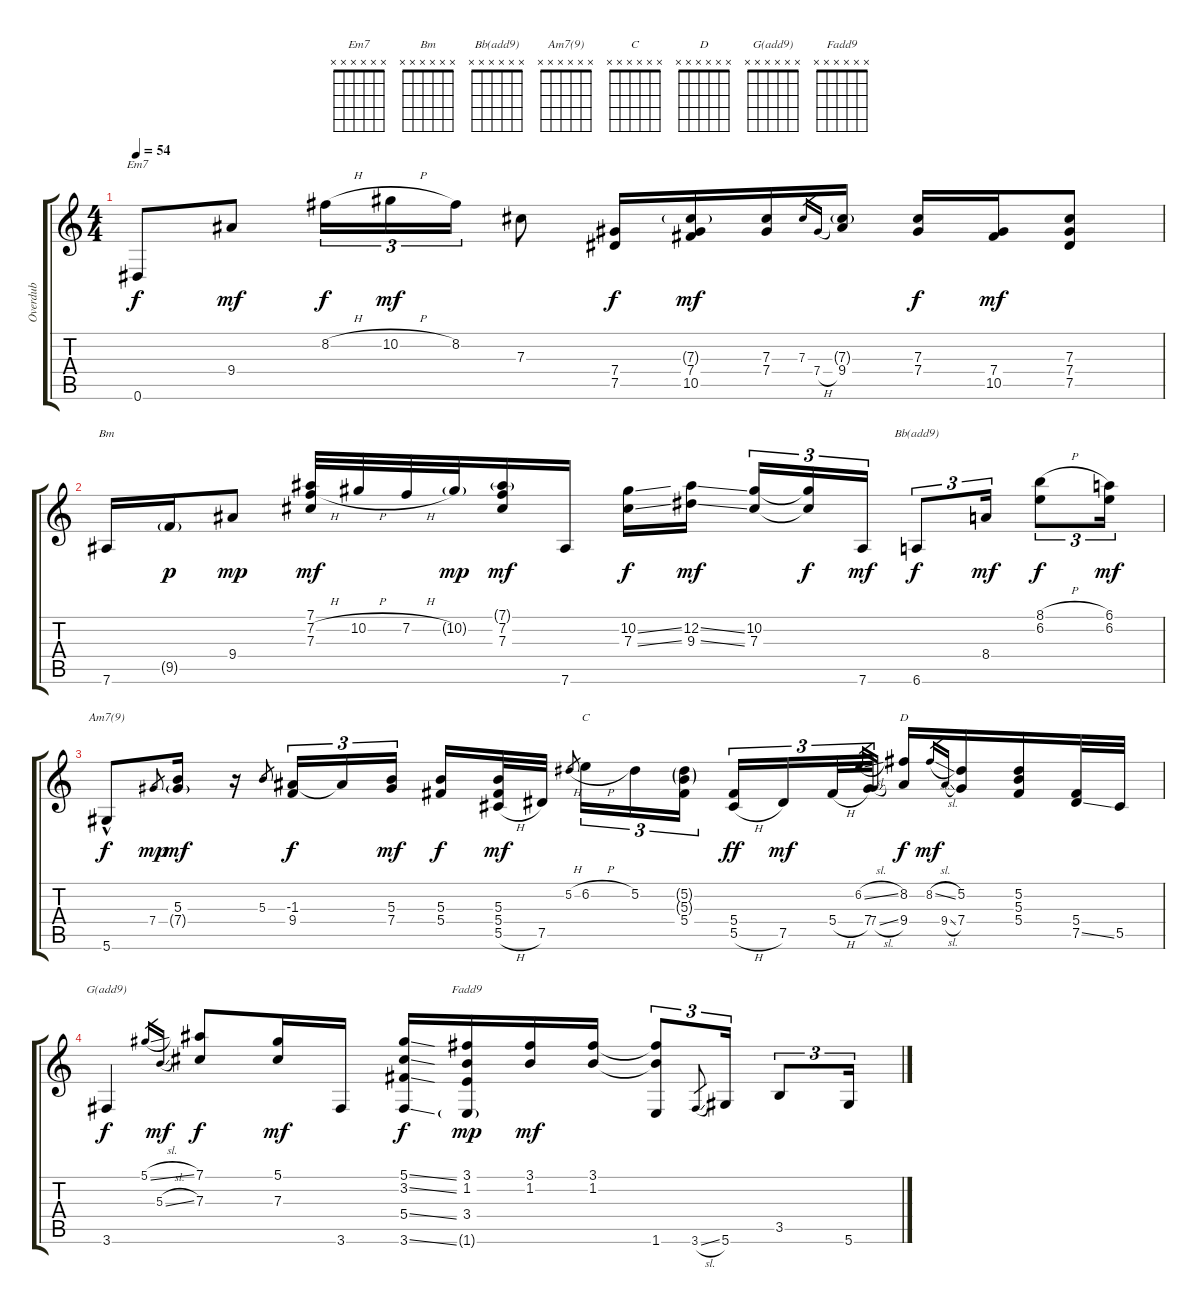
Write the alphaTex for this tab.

\track ("Overdub" "Overdub") {instrument electricbassfinger}
\staff {score tabs}
\tuning (Eb4 Bb3 Gb3 Db3 Ab2 Eb2) {hide}
\chord ("Em7" x x x x x x) {firstfret 0}
\chord ("Bm" x x x x x x) {firstfret 0}
\chord ("Bb(add9)" x x x x x x) {firstfret 0}
\chord ("Am7(9)" x x x x x x) {firstfret 0}
\chord ("C" x x x x x x) {firstfret 0}
\chord ("D" x x x x x x) {firstfret 0}
\chord ("G(add9)" x x x x x x) {firstfret 0}
\chord ("Fadd9" x x x x x x) {firstfret 0}
\ts (4 4)
\tempo 54
\clef g2
\ks c
0.6.8{ch "Em7" dy f} 9.4.8{dy mf} 8.2{h}.16{tu (3 2) dy f} 10.2{h}.16{tu (3 2) dy mf} 8.2.16{tu (3 2)} 7.3.8 (7.4 7.5).16{dy f} (7.3{g} 7.4 10.5).16{dy mf} (7.3 7.4).16 7.3.16{gr} 7.4{h}.16{gr} (7.3{g} 9.4).16 (7.3 7.4).16{dy f} (7.4 10.5).16{dy mf} (7.3 7.4 7.5).8 |
7.6.16{ch "Bm"} 9.5{g}.16{dy p} 9.4.8{dy mp} (7.1 7.2{h} 7.3).32{dy mf} 10.2{h}.32 7.2{h}.32 10.2{g}.32{dy mp} (7.1{g} 7.2 7.3).16{dy mf} 7.6.16 (10.2{ss} 7.3{ss}).16{dy f} (12.2{ss} 9.3{ss}).16{dy mf} (10.2 7.3).16{tu (3 2)} (10.2{t} 7.3{t}).16{tu (3 2) dy f} 7.6.16{tu (3 2) dy mf} 6.6.8{tu (3 2) ch "Bb(add9)" dy f} 8.4.16{tu (3 2) dy mf} (8.1{h} 6.2).8{tu (3 2) dy f} (6.1 6.2).16{tu (3 2) dy mf} |
5.6{hac}.8{ch "Am7(9)" dy f} 7.4.8{gr dy mp} (5.3 7.4{g}).16{dy mf} r.16 5.3.8{gr} (-1.3 9.4).16{tu (3 2) dy f} 9.4{t}.16{tu (3 2)} (5.3 7.4).16{tu (3 2) dy mf} (5.3 5.4).16{dy f} (5.3 5.4 5.5{h}).32{dy mf} 7.5.32 5.2{h}.8{gr} 6.2{h}.16{tu (3 2) ch "C"} 5.2.16{tu (3 2)} (5.2{g} 5.3{g} 5.4).16{tu (3 2)} (5.4 5.5{h}).16{tu (3 2) dy ff} 7.5.16{tu (3 2) dy mf} 5.4{h}.32{tu (3 2)} 7.4.32{tu (3 2)} 6.2{sl}.16{gr} 7.4{sl}.16{gr} (8.2 9.4).16{ch "D" dy f} 8.2{sl}.16{gr dy mf} 9.4{sl}.16{gr} (5.2 7.4).16 (5.2 5.3 5.4).16 (5.4 7.5{ss}).32 5.5.32 |
3.6.4{ch "G(add9)" dy f} 5.1{sl}.16{gr} 5.3{sl}.16{gr dy mf} (7.1 7.3).8{dy f} (5.1 7.3).16{dy mf} 3.6.16 (5.1{ss} 3.2{ss} 5.4{ss} 3.6{ss}).16{dy f} (3.1 1.2 3.4 1.6{g}).16{ch "Fadd9" dy mp} (3.1 1.2).16{dy mf} (3.1 1.2).16 (3.1{t} 1.2{t} 1.6).8{tu (3 2)} 3.6{sl}.8{gr} 5.6.16{tu (3 2)} 3.5.8{tu (3 2)} 5.6.16{tu (3 2)}
